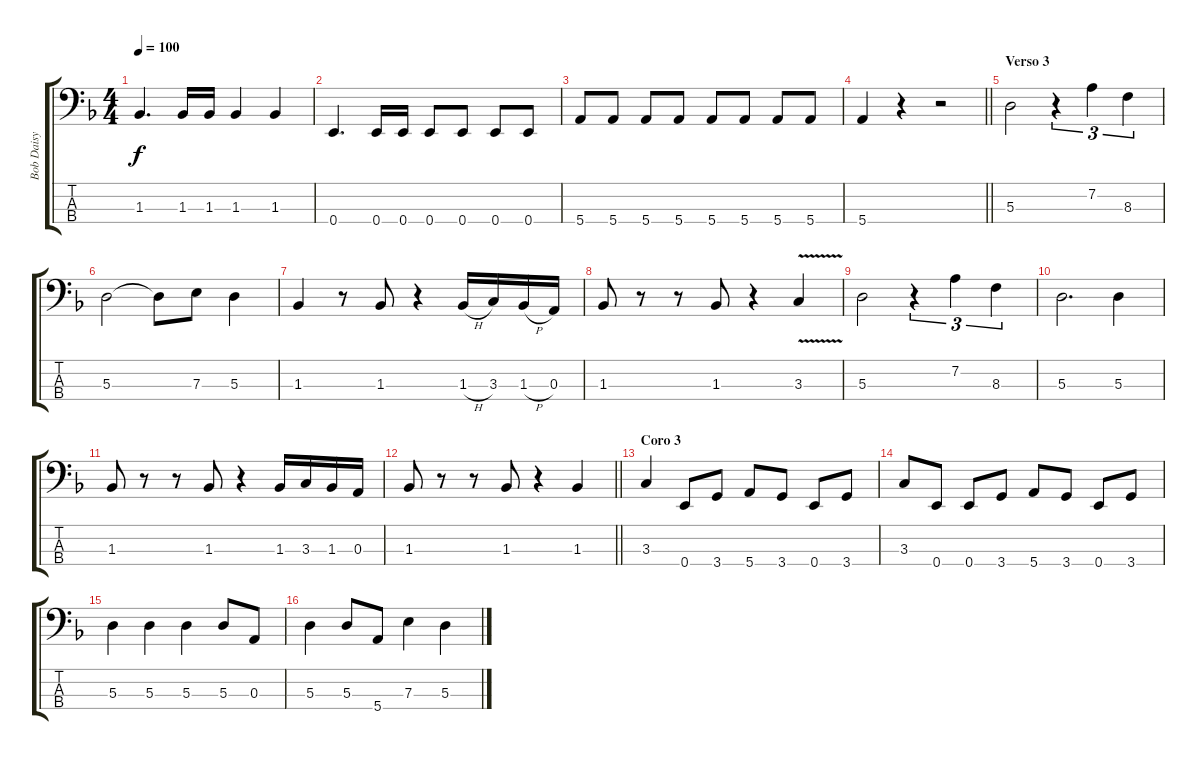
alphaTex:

\track ("Bob Daisy - Bass" "Bob Daisy ") {instrument electricbassfinger}
\staff {score tabs}
\tuning (G2 D2 A1 E1) {hide}
\ts (4 4)
\tempo 100
\clef f4
\ks dminor
1.3.4{d dy f} 1.3.16 1.3.16 1.3.4 1.3.4 |
0.4.4{d} 0.4.16 0.4.16 0.4.8 0.4.8 0.4.8 0.4.8 |
5.4.8 5.4.8 5.4.8 5.4.8 5.4.8 5.4.8 5.4.8 5.4.8 |
\barLineRight lightlight
5.4.4 r.4 r.2 |
\section ("" "Verso 3")
5.3.2 r.4{tu (3 2)} 7.2.4{tu (3 2)} 8.3.4{tu (3 2)} |
5.3.2 5.3{t}.8 7.3.8 5.3.4 |
1.3.4 r.8 1.3.8 r.4 1.3{h}.16 3.3.16 1.3{h}.16 0.3.16 |
1.3.8 r.8 r.8 1.3.8 r.4 3.3{v}.4 |
5.3.2 r.4{tu (3 2)} 7.2.4{tu (3 2)} 8.3.4{tu (3 2)} |
5.3.2{d} 5.3.4 |
1.3.8 r.8 r.8 1.3.8 r.4 1.3.16 3.3.16 1.3.16 0.3.16 |
\barLineRight lightlight
1.3.8 r.8 r.8 1.3.8 r.4 1.3.4 |
\section ("" "Coro 3")
3.3.4 0.4.8 3.4.8 5.4.8 3.4.8 0.4.8 3.4.8 |
3.3.8 0.4.8 0.4.8 3.4.8 5.4.8 3.4.8 0.4.8 3.4.8 |
5.3.4 5.3.4 5.3.4 5.3.8 0.3.8 |
5.3.4 5.3.8 5.4.8 7.3.4 5.3.4
